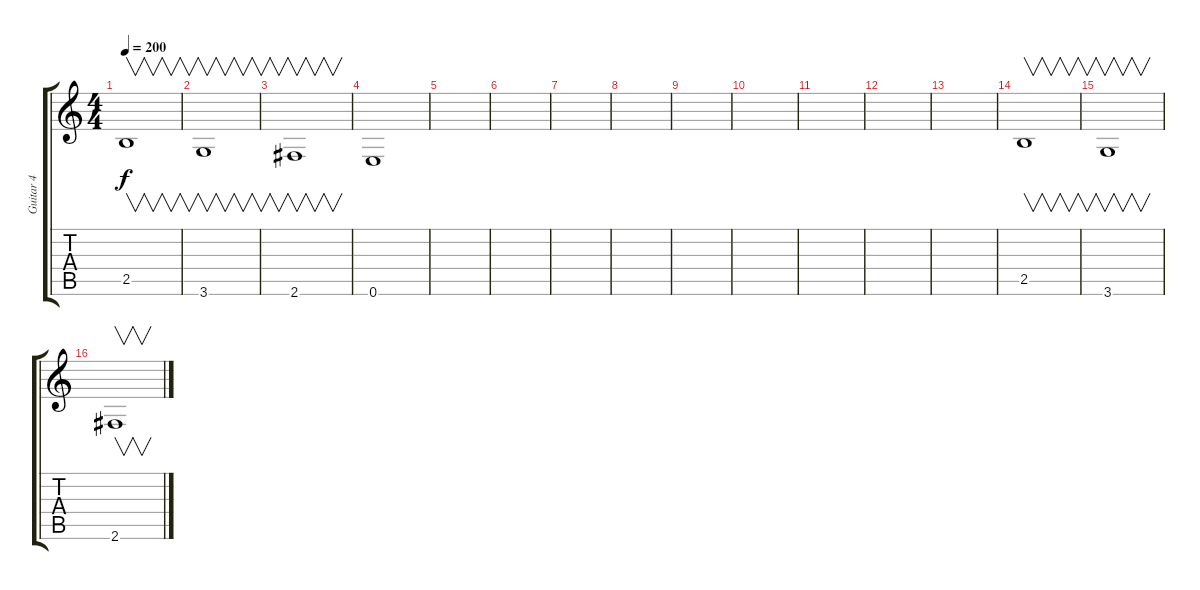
\track ("Guitar 4" "Guitar 4") {instrument distortionguitar}
\staff {score tabs}
\tuning (E4 B3 G3 D3 A2 E2) {hide}
\ts (4 4)
\tempo 200
\clef g2
\ks c
2.5.1{v dy f} |
3.6.1{v} |
2.6.1{v} |
0.6.1 |
|
|
|
|
|
|
|
|
|
2.5.1{v} |
3.6.1{v} |
2.6.1{v}
